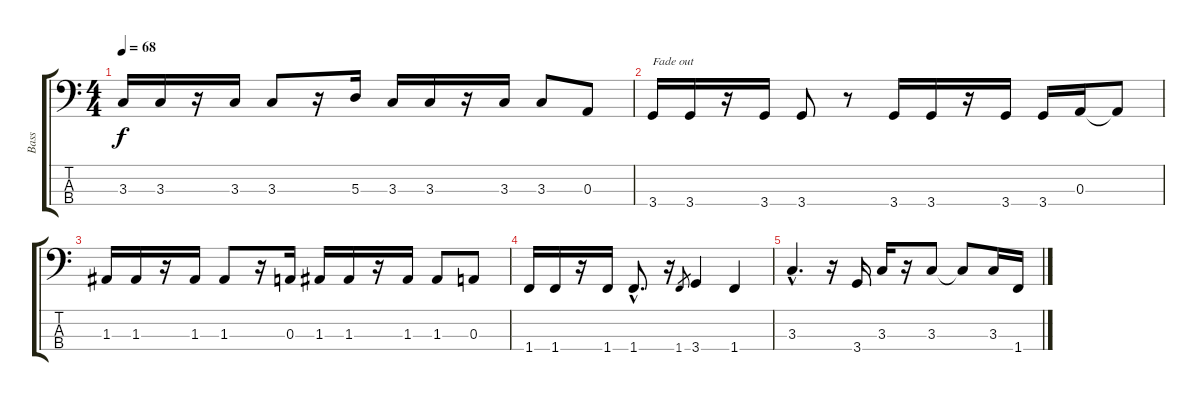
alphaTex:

\track ("Bass" "Bass") {instrument electricbassfinger}
\staff {score tabs}
\tuning (G2 D2 A1 E1) {hide}
\ts (4 4)
\tempo 68
\clef f4
\ks c
3.3.16{dy f} 3.3.16 r.16 3.3.16 3.3.8 r.16 5.3.16 3.3.16 3.3.16 r.16 3.3.16 3.3.8 0.3.8 |
3.4.16{txt "Fade out" volume 8} 3.4.16 r.16 3.4.16 3.4.8 r.8 3.4.16 3.4.16 r.16 3.4.16 3.4.16 0.3.16 0.3{t}.8 |
1.3.16 1.3.16 r.16 1.3.16 1.3.8 r.16 0.3.16 1.3.16 1.3.16 r.16 1.3.16 1.3.8 0.3.8 |
1.4.16{volume 0} 1.4.16 r.16 1.4.16 1.4{hac}.8{d} r.16 1.4.8{gr} 3.4.4 1.4.4 |
3.3{hac}.4{d} r.16 3.4.16 3.3.16 r.16 3.3.8 3.3{t}.8 3.3.16 1.4.16
